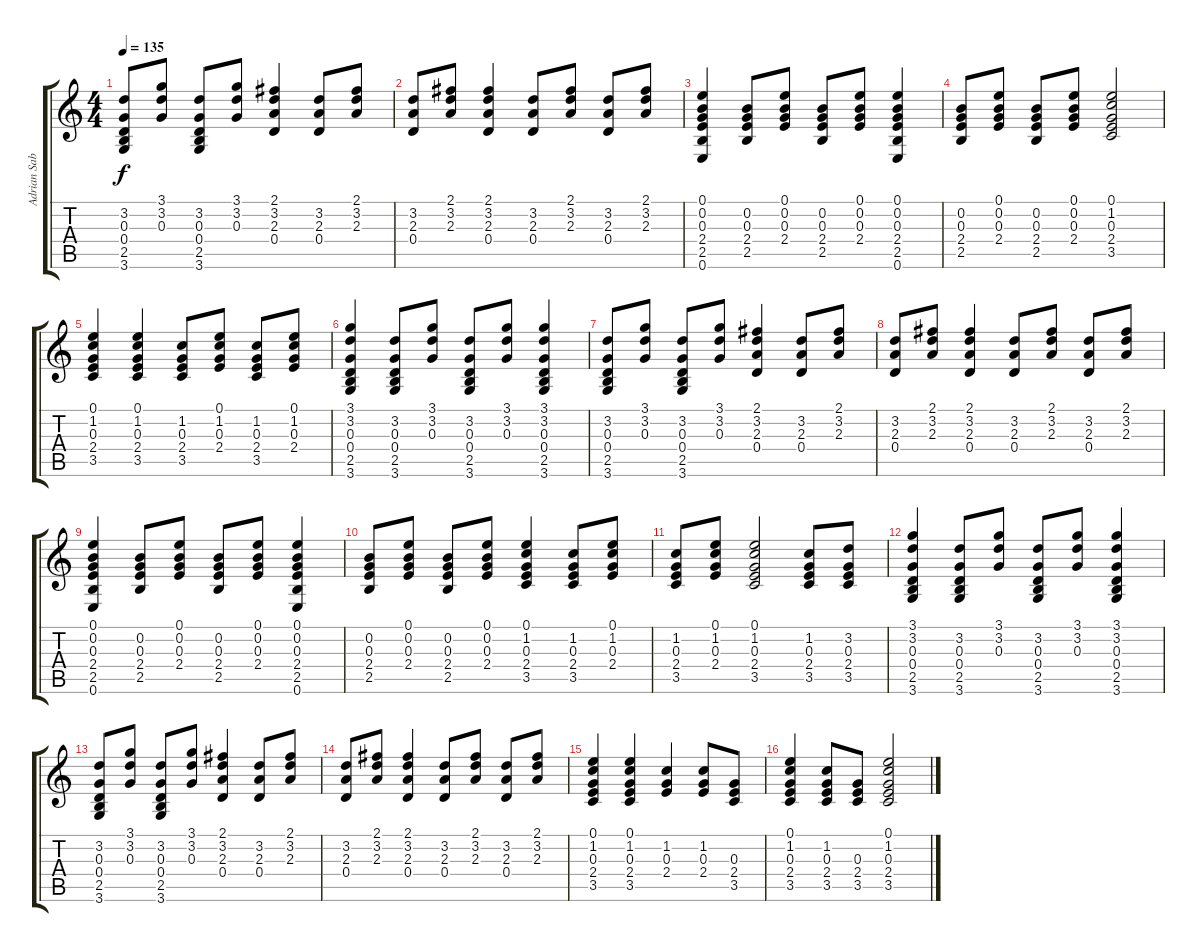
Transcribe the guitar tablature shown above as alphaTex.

\track ("Adrian Sabbath  " "Adrian Sab") {instrument acousticguitarsteel}
\staff {score tabs}
\tuning (E4 B3 G3 D3 A2 E2) {hide}
\ts (4 4)
\tempo 135
\clef g2
\ks c
(3.2 0.3 0.4 2.5 3.6).8{dy f} (3.1 3.2 0.3).8 (3.2 0.3 0.4 2.5 3.6).8 (3.1 3.2 0.3).8 (2.1 3.2 2.3 0.4).4 (3.2 2.3 0.4).8 (2.1 3.2 2.3).8 |
(3.2 2.3 0.4).8 (2.1 3.2 2.3).8 (2.1 3.2 2.3 0.4).4 (3.2 2.3 0.4).8 (2.1 3.2 2.3).8 (3.2 2.3 0.4).8 (2.1 3.2 2.3).8 |
(0.1 0.2 0.3 2.4 2.5 0.6).4 (0.2 0.3 2.4 2.5).8 (0.1 0.2 0.3 2.4).8 (0.2 0.3 2.4 2.5).8 (0.1 0.2 0.3 2.4).8 (0.1 0.2 0.3 2.4 2.5 0.6).4 |
(0.2 0.3 2.4 2.5).8 (0.1 0.2 0.3 2.4).8 (0.2 0.3 2.4 2.5).8 (0.1 0.2 0.3 2.4).8 (0.1 1.2 0.3 2.4 3.5).2 |
(0.1 1.2 0.3 2.4 3.5).4 (0.1 1.2 0.3 2.4 3.5).4 (1.2 0.3 2.4 3.5).8 (0.1 1.2 0.3 2.4).8 (1.2 0.3 2.4 3.5).8 (0.1 1.2 0.3 2.4).8 |
(3.1 3.2 0.3 0.4 2.5 3.6).4 (3.2 0.3 0.4 2.5 3.6).8 (3.1 3.2 0.3).8 (3.2 0.3 0.4 2.5 3.6).8 (3.1 3.2 0.3).8 (3.1 3.2 0.3 0.4 2.5 3.6).4 |
(3.2 0.3 0.4 2.5 3.6).8 (3.1 3.2 0.3).8 (3.2 0.3 0.4 2.5 3.6).8 (3.1 3.2 0.3).8 (2.1 3.2 2.3 0.4).4 (3.2 2.3 0.4).8 (2.1 3.2 2.3).8 |
(3.2 2.3 0.4).8 (2.1 3.2 2.3).8 (2.1 3.2 2.3 0.4).4 (3.2 2.3 0.4).8 (2.1 3.2 2.3).8 (3.2 2.3 0.4).8 (2.1 3.2 2.3).8 |
(0.1 0.2 0.3 2.4 2.5 0.6).4 (0.2 0.3 2.4 2.5).8 (0.1 0.2 0.3 2.4).8 (0.2 0.3 2.4 2.5).8 (0.1 0.2 0.3 2.4).8 (0.1 0.2 0.3 2.4 2.5 0.6).4 |
(0.2 0.3 2.4 2.5).8 (0.1 0.2 0.3 2.4).8 (0.2 0.3 2.4 2.5).8 (0.1 0.2 0.3 2.4).8 (0.1 1.2 0.3 2.4 3.5).4 (1.2 0.3 2.4 3.5).8 (0.1 1.2 0.3 2.4).8 |
(1.2 0.3 2.4 3.5).8 (0.1 1.2 0.3 2.4).8 (0.1 1.2 0.3 2.4 3.5).2 (1.2 0.3 2.4 3.5).8 (3.2 0.3 2.4 3.5).8 |
(3.1 3.2 0.3 0.4 2.5 3.6).4 (3.2 0.3 0.4 2.5 3.6).8 (3.1 3.2 0.3).8 (3.2 0.3 0.4 2.5 3.6).8 (3.1 3.2 0.3).8 (3.1 3.2 0.3 0.4 2.5 3.6).4 |
(3.2 0.3 0.4 2.5 3.6).8 (3.1 3.2 0.3).8 (3.2 0.3 0.4 2.5 3.6).8 (3.1 3.2 0.3).8 (2.1 3.2 2.3 0.4).4 (3.2 2.3 0.4).8 (2.1 3.2 2.3).8 |
(3.2 2.3 0.4).8 (2.1 3.2 2.3).8 (2.1 3.2 2.3 0.4).4 (3.2 2.3 0.4).8 (2.1 3.2 2.3).8 (3.2 2.3 0.4).8 (2.1 3.2 2.3).8 |
(0.1 1.2 0.3 2.4 3.5).4 (0.1 1.2 0.3 2.4 3.5).4 (1.2 0.3 2.4).4 (1.2 0.3 2.4).8 (0.3 2.4 3.5).8 |
(0.1 1.2 0.3 2.4 3.5).4 (1.2 0.3 2.4 3.5).8 (0.3 2.4 3.5).8 (0.1 1.2 0.3 2.4 3.5).2
